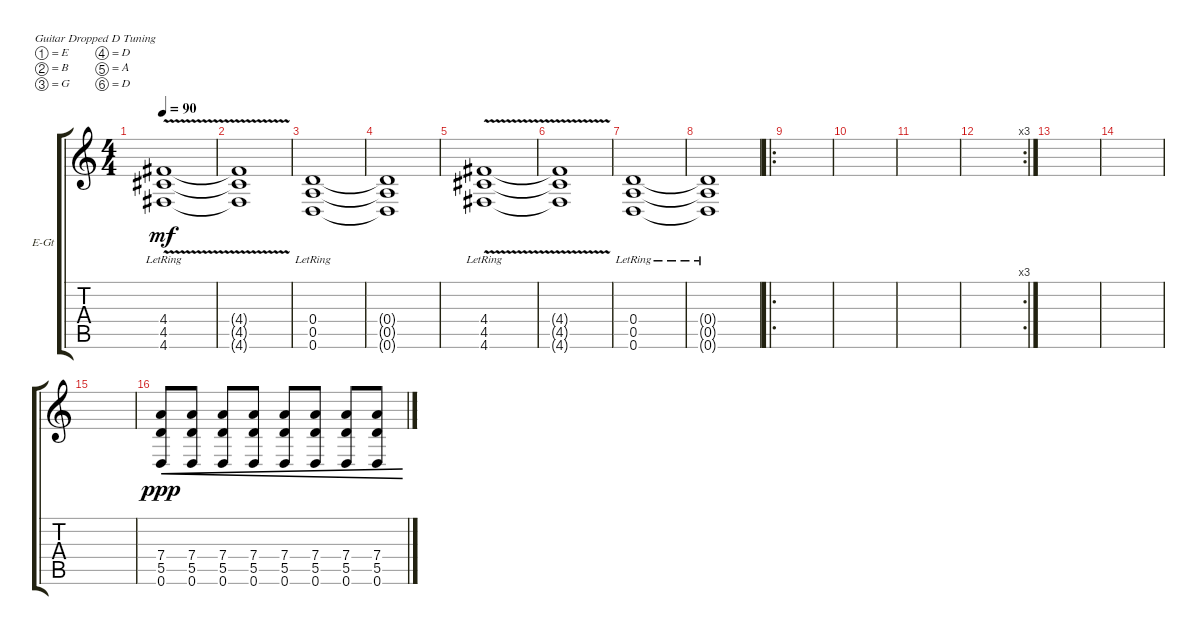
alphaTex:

\defaultSystemsLayout 4
\bracketExtendMode groupsimilarinstruments
\firstSystemTrackNameOrientation horizontal
\otherSystemsTrackNameOrientation horizontal
\track ("dist 2" "E-Gt") {instrument distortionguitar}
\staff {score tabs}
\tuning (E4 B3 G3 D3 A2 D2)
\ts (4 4)
\tempo 90
\clef g2
\ks c
(4.6{v lr} 4.5{lr} 4.4{lr}).1{dy mf} |
(4.6{t} 4.5{t} 4.4{t}).1 |
(0.6{lr} 0.5{lr} 0.4{lr}).1 |
(0.4{t} 0.5{t} 0.6{t}).1 |
(4.6{v lr} 4.5{lr} 4.4{lr}).1 |
(4.6{t} 4.5{t} 4.4{t}).1 |
(0.6{lr} 0.5{lr} 0.4{lr}).1 |
(0.4{lr t} 0.5{lr t} 0.6{lr t}).1 |
\ro
|
|
|
\rc 3
|
|
|
|
(5.5 7.4 0.6).8{cre dy ppp} (5.5 7.4 0.6).8{cre} (5.5 7.4 0.6).8{cre} (5.5 7.4 0.6).8{cre} (5.5 7.4 0.6).8{cre} (5.5 7.4 0.6).8{cre} (5.5 7.4 0.6).8{cre} (5.5 7.4 0.6).8{cre}
